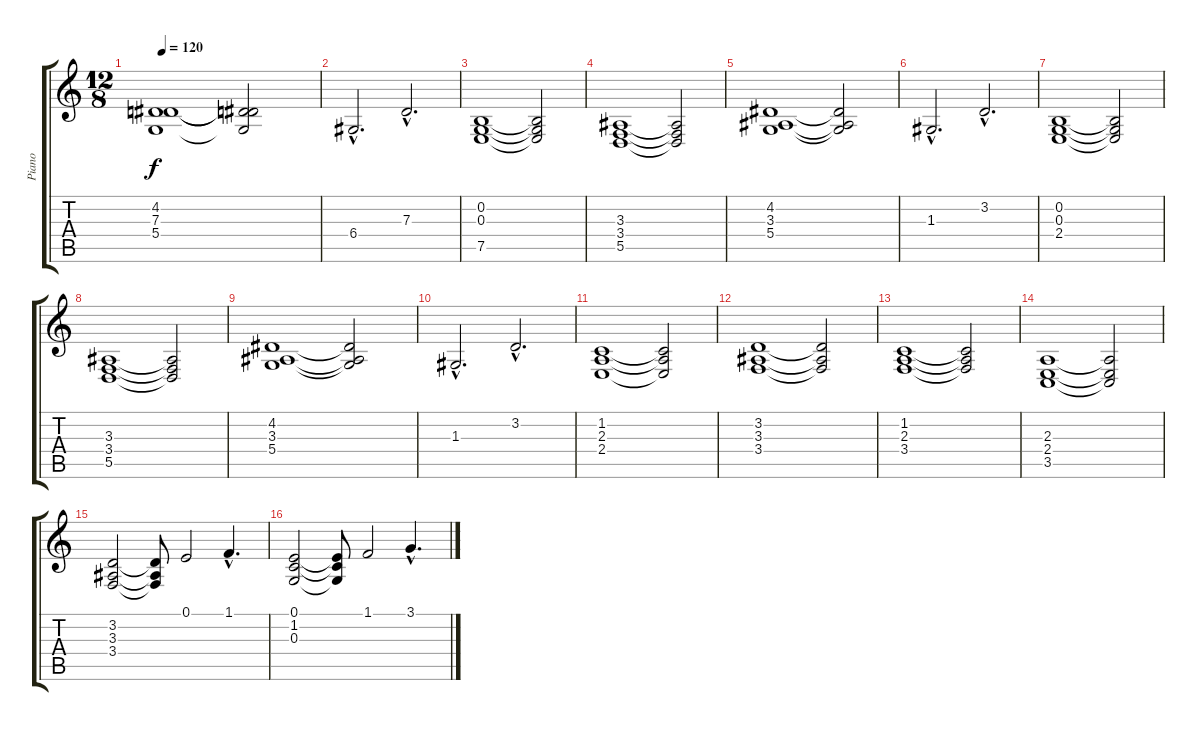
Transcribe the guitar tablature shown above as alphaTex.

\track ("Piano" "Piano") {instrument honkytonkpiano}
\staff {score tabs}
\tuning (E4 B3 G3 D3 A2 E2) {hide}
\ts (12 8)
\tempo 120
\clef g2
\ks c
(4.2 7.3 5.4).1{dy f instrument honkytonkpiano} (4.2{t} 7.3{t} 5.4{t}).2 |
6.4{hac}.2{d} 7.3{hac}.2{d} |
(0.2 0.3 7.5).1 (0.2{t} 0.3{t} 7.5{t}).2 |
(3.3 3.4 5.5).1 (3.3{t} 3.4{t} 5.5{t}).2 |
(4.2 3.3 5.4).1 (4.2{t} 3.3{t} 5.4{t}).2 |
1.3{hac}.2{d} 3.2{hac}.2{d} |
(0.2 0.3 2.4).1 (0.2{t} 0.3{t} 2.4{t}).2 |
(3.3 3.4 5.5).1 (3.3{t} 3.4{t} 5.5{t}).2 |
(4.2 3.3 5.4).1 (4.2{t} 3.3{t} 5.4{t}).2 |
1.3{hac}.2{d} 3.2{hac}.2{d} |
(1.2 2.3 2.4).1 (1.2{t} 2.3{t} 2.4{t}).2 |
(3.2 3.3 3.4).1 (3.2{t} 3.3{t} 3.4{t}).2 |
(1.2 2.3 3.4).1 (1.2{t} 2.3{t} 3.4{t}).2 |
(2.3 2.4 3.5).1 (2.3{t} 2.4{t} 3.5{t}).2 |
(3.2 3.3 3.4).2 (3.2{t} 3.3{t} 3.4{t}).8 0.1.2 1.1{hac}.4{d} |
(0.1 1.2 0.3).2 (0.1{t} 1.2{t} 0.3{t}).8 1.1.2 3.1{hac}.4{d}
